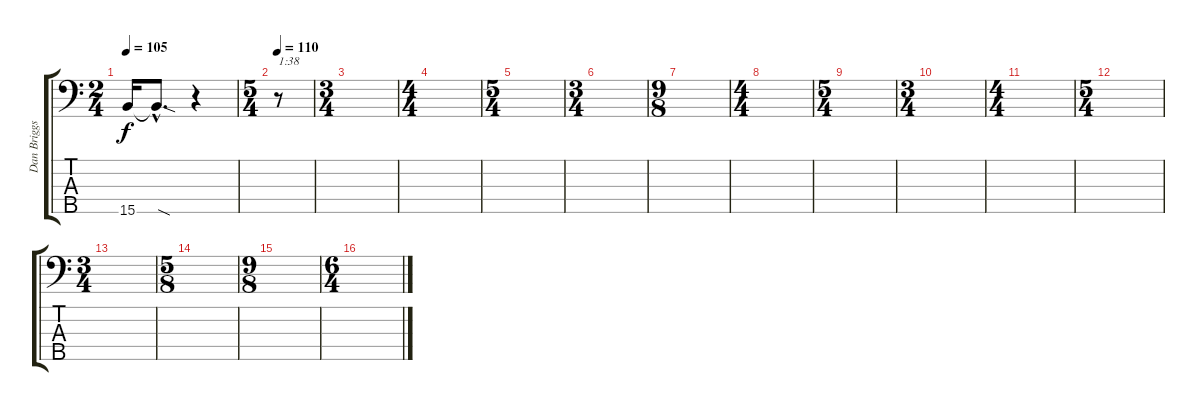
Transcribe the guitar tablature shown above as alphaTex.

\track ("Dan Briggs - Bass" "Dan Briggs") {instrument electricbassfinger}
\staff {score tabs}
\tuning (E2 B1 Gb1 Db1 Ab0) {hide}
\ts (2 4)
\tempo 105
\clef f4
\ks c
15.5.16{dy f} 15.5{sod hac t}.8{d} r.4 |
\ts (5 4)
\tempo 110
r.8{txt "1:38"} |
\ts (3 4)
|
\ts (4 4)
|
\ts (5 4)
|
\ts (3 4)
|
\ts (9 8)
|
\ts (4 4)
|
\ts (5 4)
|
\ts (3 4)
|
\ts (4 4)
|
\ts (5 4)
|
\ts (3 4)
|
\ts (5 8)
|
\ts (9 8)
|
\ts (6 4)
